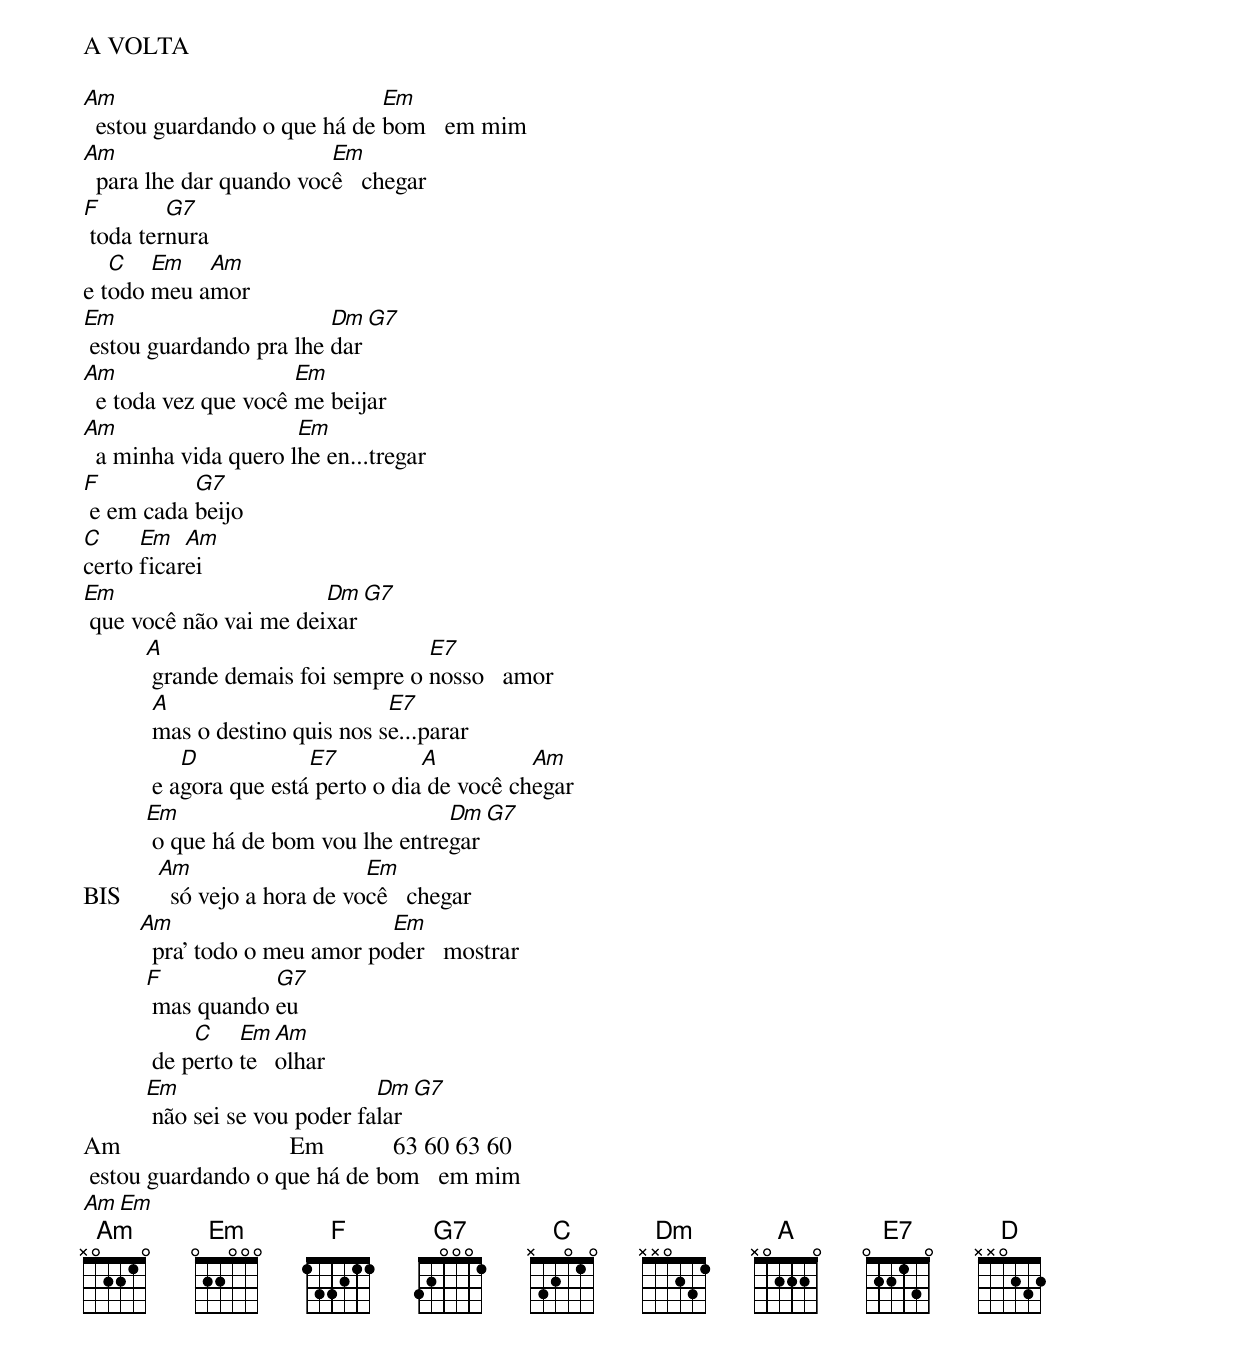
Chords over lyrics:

A VOLTA

Am                            Em
  estou guardando o que há de bom   em mim
Am                       Em
  para lhe dar quando você   chegar
F        G7
 toda ternura
   C   Em   Am
e todo meu amor
Em                       Dm   G7
 estou guardando pra lhe dar
Am                    Em
  e toda vez que você me beijar
Am                    Em
  a minha vida quero lhe en...tregar
F          G7
 e em cada beijo
C     Em   Am
certo ficarei
Em                      Dm    G7
 que você não vai me deixar
          A                           E7
           grande demais foi sempre o nosso   amor
           A                       E7
           mas o destino quis nos se...parar
              D            E7          A          Am
           e agora que está perto o dia de você chegar
          Em                            Dm   G7
           o que há de bom vou lhe entregar
         Am                    Em
BIS        só vejo a hora de você   chegar
         Am                       Em
           pra' todo o meu amor poder   mostrar
          F           G7
           mas quando eu
               C    Em Am
           de perto te olhar
          Em                      Dm   G7
           não sei se vou poder falar
Am                           Em           63 60 63 60
 estou guardando o que há de bom   em mim
Am                           Em
